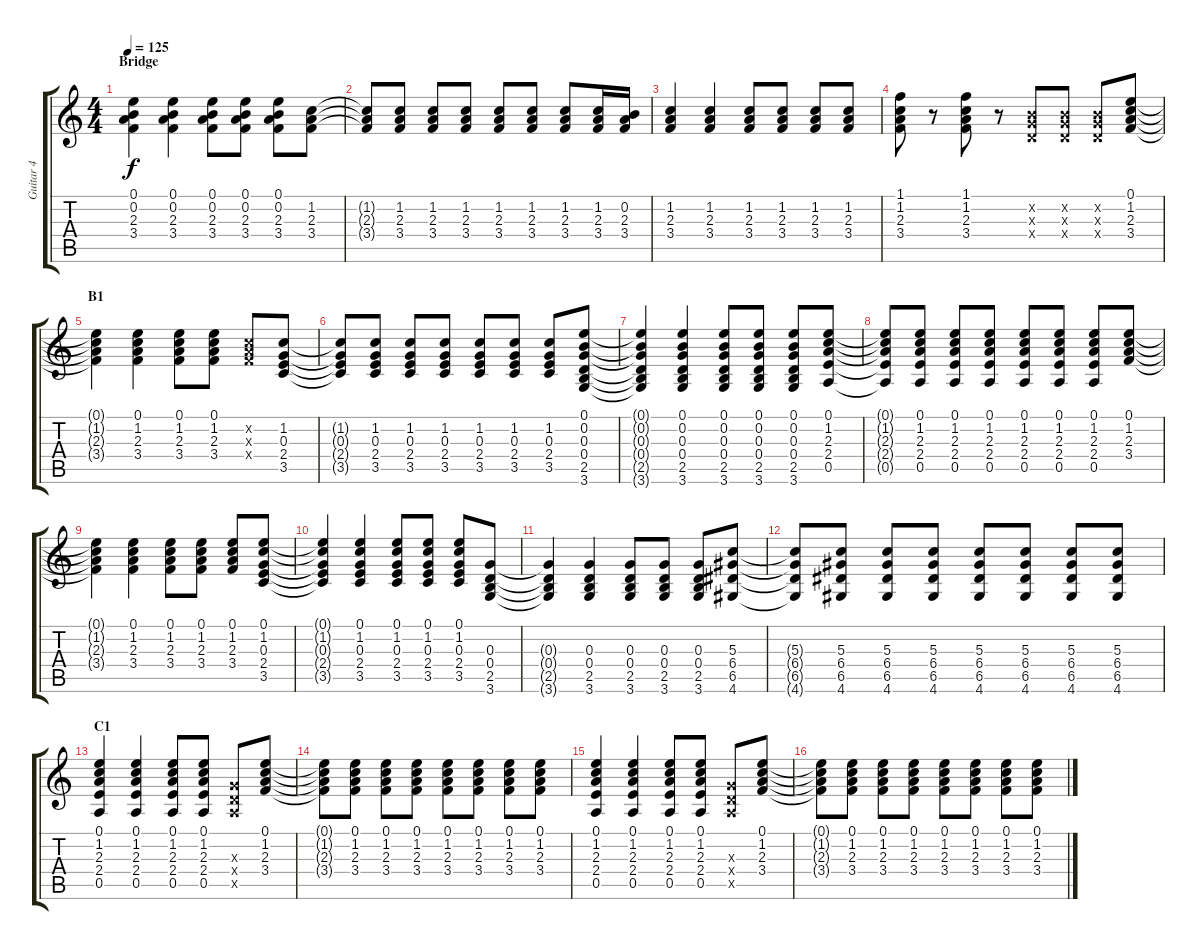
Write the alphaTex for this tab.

\track ("Guitar 4" "Guitar 4") {instrument acousticguitarnylon}
\staff {score tabs}
\tuning (E4 B3 G3 D3 A2 E2) {hide}
\ts (4 4)
\section ("" "Bridge")
\tempo 125
\clef g2
\ks c
(0.1 0.2 2.3 3.4).4{dy f} (0.1 0.2 2.3 3.4).4 (0.1 0.2 2.3 3.4).8 (0.1 0.2 2.3 3.4).8 (0.1 0.2 2.3 3.4).8 (1.2 2.3 3.4).8 |
(1.2{t} 2.3{t} 3.4{t}).8 (1.2 2.3 3.4).8 (1.2 2.3 3.4).8 (1.2 2.3 3.4).8 (1.2 2.3 3.4).8 (1.2 2.3 3.4).8 (1.2 2.3 3.4).8 (1.2 2.3 3.4).16 (0.2 2.3 3.4).16 |
(1.2 2.3 3.4).4 (1.2 2.3 3.4).4 (1.2 2.3 3.4).8 (1.2 2.3 3.4).8 (1.2 2.3 3.4).8 (1.2 2.3 3.4).8 |
(1.1 1.2 2.3 3.4).8 r.8 (1.1 1.2 2.3 3.4).8 r.8 (0.2{x} 0.3{x} 0.4{x}).8 (0.2{x} 0.3{x} 0.4{x}).8 (0.2{x} 0.3{x} 0.4{x}).8 (0.1 1.2 2.3 3.4).8 |
\section ("" "B1")
(0.1{t} 1.2{t} 2.3{t} 3.4{t}).4 (0.1 1.2 2.3 3.4).4 (0.1 1.2 2.3 3.4).8 (0.1 1.2 2.3 3.4).8 (1.2{x} 2.3{x} 3.4{x}).8 (1.2 0.3 2.4 3.5).8 |
(1.2{t} 0.3{t} 2.4{t} 3.5{t}).8 (1.2 0.3 2.4 3.5).8 (1.2 0.3 2.4 3.5).8 (1.2 0.3 2.4 3.5).8 (1.2 0.3 2.4 3.5).8 (1.2 0.3 2.4 3.5).8 (1.2 0.3 2.4 3.5).8 (0.1 0.2 0.3 0.4 2.5 3.6).8 |
(0.1{t} 0.2{t} 0.3{t} 0.4{t} 2.5{t} 3.6{t}).4 (0.1 0.2 0.3 0.4 2.5 3.6).4 (0.1 0.2 0.3 0.4 2.5 3.6).8 (0.1 0.2 0.3 0.4 2.5 3.6).8 (0.1 0.2 0.3 0.4 2.5 3.6).8 (0.1 1.2 2.3 2.4 0.5).8 |
(0.1{t} 1.2{t} 2.3{t} 2.4{t} 0.5{t}).8 (0.1 1.2 2.3 2.4 0.5).8 (0.1 1.2 2.3 2.4 0.5).8 (0.1 1.2 2.3 2.4 0.5).8 (0.1 1.2 2.3 2.4 0.5).8 (0.1 1.2 2.3 2.4 0.5).8 (0.1 1.2 2.3 2.4 0.5).8 (0.1 1.2 2.3 3.4).8 |
(0.1{t} 1.2{t} 2.3{t} 3.4{t}).4 (0.1 1.2 2.3 3.4).4 (0.1 1.2 2.3 3.4).8 (0.1 1.2 2.3 3.4).8 (0.1 1.2 2.3 3.4).8 (0.1 1.2 0.3 2.4 3.5).8 |
(0.1{t} 1.2{t} 0.3{t} 2.4{t} 3.5{t}).4 (0.1 1.2 0.3 2.4 3.5).4 (0.1 1.2 0.3 2.4 3.5).8 (0.1 1.2 0.3 2.4 3.5).8 (0.1 1.2 0.3 2.4 3.5).8 (0.3 0.4 2.5 3.6).8 |
(0.3{t} 0.4{t} 2.5{t} 3.6{t}).4 (0.3 0.4 2.5 3.6).4 (0.3 0.4 2.5 3.6).8 (0.3 0.4 2.5 3.6).8 (0.3 0.4 2.5 3.6).8 (5.3 6.4 6.5 4.6).8 |
(5.3{t} 6.4{t} 6.5{t} 4.6{t}).8 (5.3 6.4 6.5 4.6).8 (5.3 6.4 6.5 4.6).8 (5.3 6.4 6.5 4.6).8 (5.3 6.4 6.5 4.6).8 (5.3 6.4 6.5 4.6).8 (5.3 6.4 6.5 4.6).8 (5.3 6.4 6.5 4.6).8 |
\section ("" "C1")
(0.1 1.2 2.3 2.4 0.5).4 (0.1 1.2 2.3 2.4 0.5).4 (0.1 1.2 2.3 2.4 0.5).8 (0.1 1.2 2.3 2.4 0.5).8 (0.3{x} 0.4{x} 0.5{x}).8 (0.1 1.2 2.3 3.4).8 |
(0.1{t} 1.2{t} 2.3{t} 3.4{t}).8 (0.1 1.2 2.3 3.4).8 (0.1 1.2 2.3 3.4).8 (0.1 1.2 2.3 3.4).8 (0.1 1.2 2.3 3.4).8 (0.1 1.2 2.3 3.4).8 (0.1 1.2 2.3 3.4).8 (0.1 1.2 2.3 3.4).8 |
(0.1 1.2 2.3 2.4 0.5).4 (0.1 1.2 2.3 2.4 0.5).4 (0.1 1.2 2.3 2.4 0.5).8 (0.1 1.2 2.3 2.4 0.5).8 (0.3{x} 0.4{x} 0.5{x}).8 (0.1 1.2 2.3 3.4).8 |
(0.1{t} 1.2{t} 2.3{t} 3.4{t}).8 (0.1 1.2 2.3 3.4).8 (0.1 1.2 2.3 3.4).8 (0.1 1.2 2.3 3.4).8 (0.1 1.2 2.3 3.4).8 (0.1 1.2 2.3 3.4).8 (0.1 1.2 2.3 3.4).8 (0.1 1.2 2.3 3.4).8
